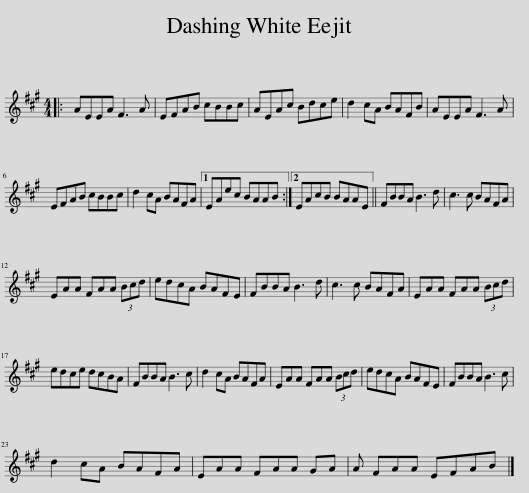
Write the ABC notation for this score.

X:1
L:1/8
M:4/4
I:linebreak $
K:A
V:1 treble
V:1
|: AEEA F3 A | EFAB cBBc | AEAc Bdce | d2 cA BAFB | AEEA F3 A |$ %5
 EFAB cBBc | d2 cA BAFA |1 EAec BAAB :|2 EAcB BAAE || FBBA B3 d | %10
 c3 c BAFA |$ EAA FAA (3Bcd | edcA BAFE | FBBA B3 d | c3 c BAFA | %15
 EAA FAA (3Bcd |$ edce dcBA | FBBA B3 c | d2 cA BAFA | EAA FAA (3Bcd | %20
 edcA BAFE | FBBA B3 c |$ d2 cA BAFA | EAA FAA GA | A FAA EFAB |] %25
